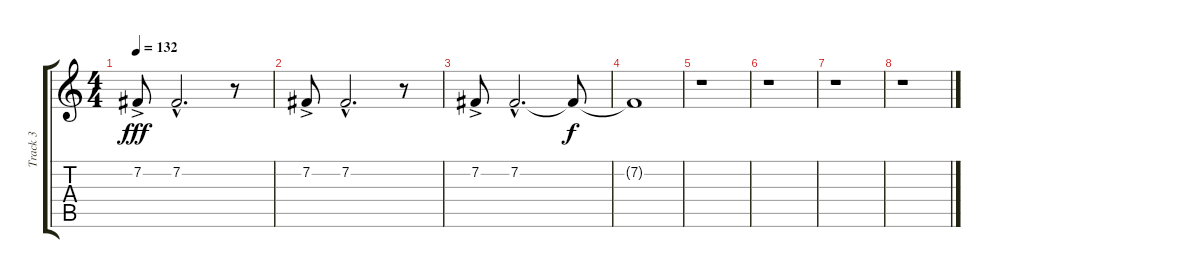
\track ("Track 3" "Track 3") {instrument lead1square}
\staff {score tabs}
\tuning (E4 B3 G3 D3 A2 E2) {hide}
\ts (4 4)
\tempo 132
\clef g2
\ks c
7.2{ac}.8{dy fff volume 16} 7.2{hac}.2{d} r.8 |
7.2{ac}.8 7.2{hac}.2{d} r.8 |
7.2{ac}.8 7.2{hac}.2{d} 7.2{t}.8{dy f} |
7.2{t}.1 |
r.1 |
r.1 |
r.1 |
r.1
